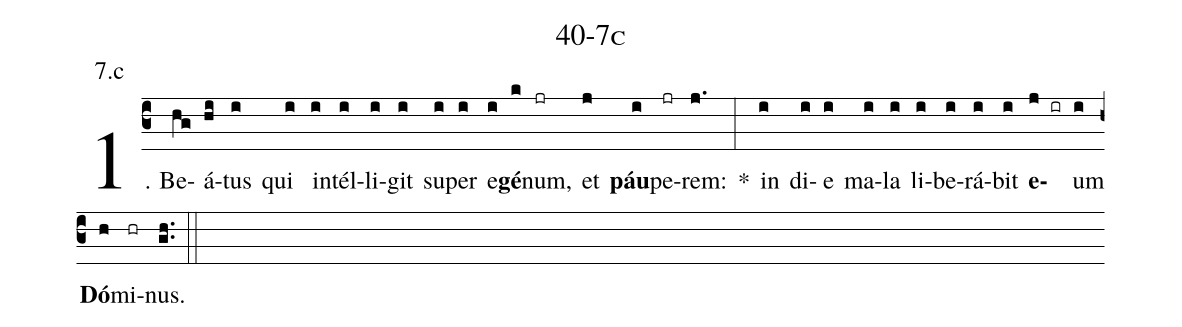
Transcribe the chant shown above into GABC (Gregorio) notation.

name: 40-7c;
annotation: 7.c;
%%
(c3)1. Be(hg)á(hi)tus(i) qui(i) in(i)tél(i)li(i)git(i) su(i)per(i) e(i)<b>gé</b>(k)num,(jr) et(j) <b>páu</b>(i)pe(jr)rem:(j.) *(:) in(i) di(i)e(i) ma(i)la(i) li(i)be(i)rá(i)bit(i) <b>e</b>(j ir)um(i) <b>Dó</b>(h)mi(hr)nus.(gh..) (::)
